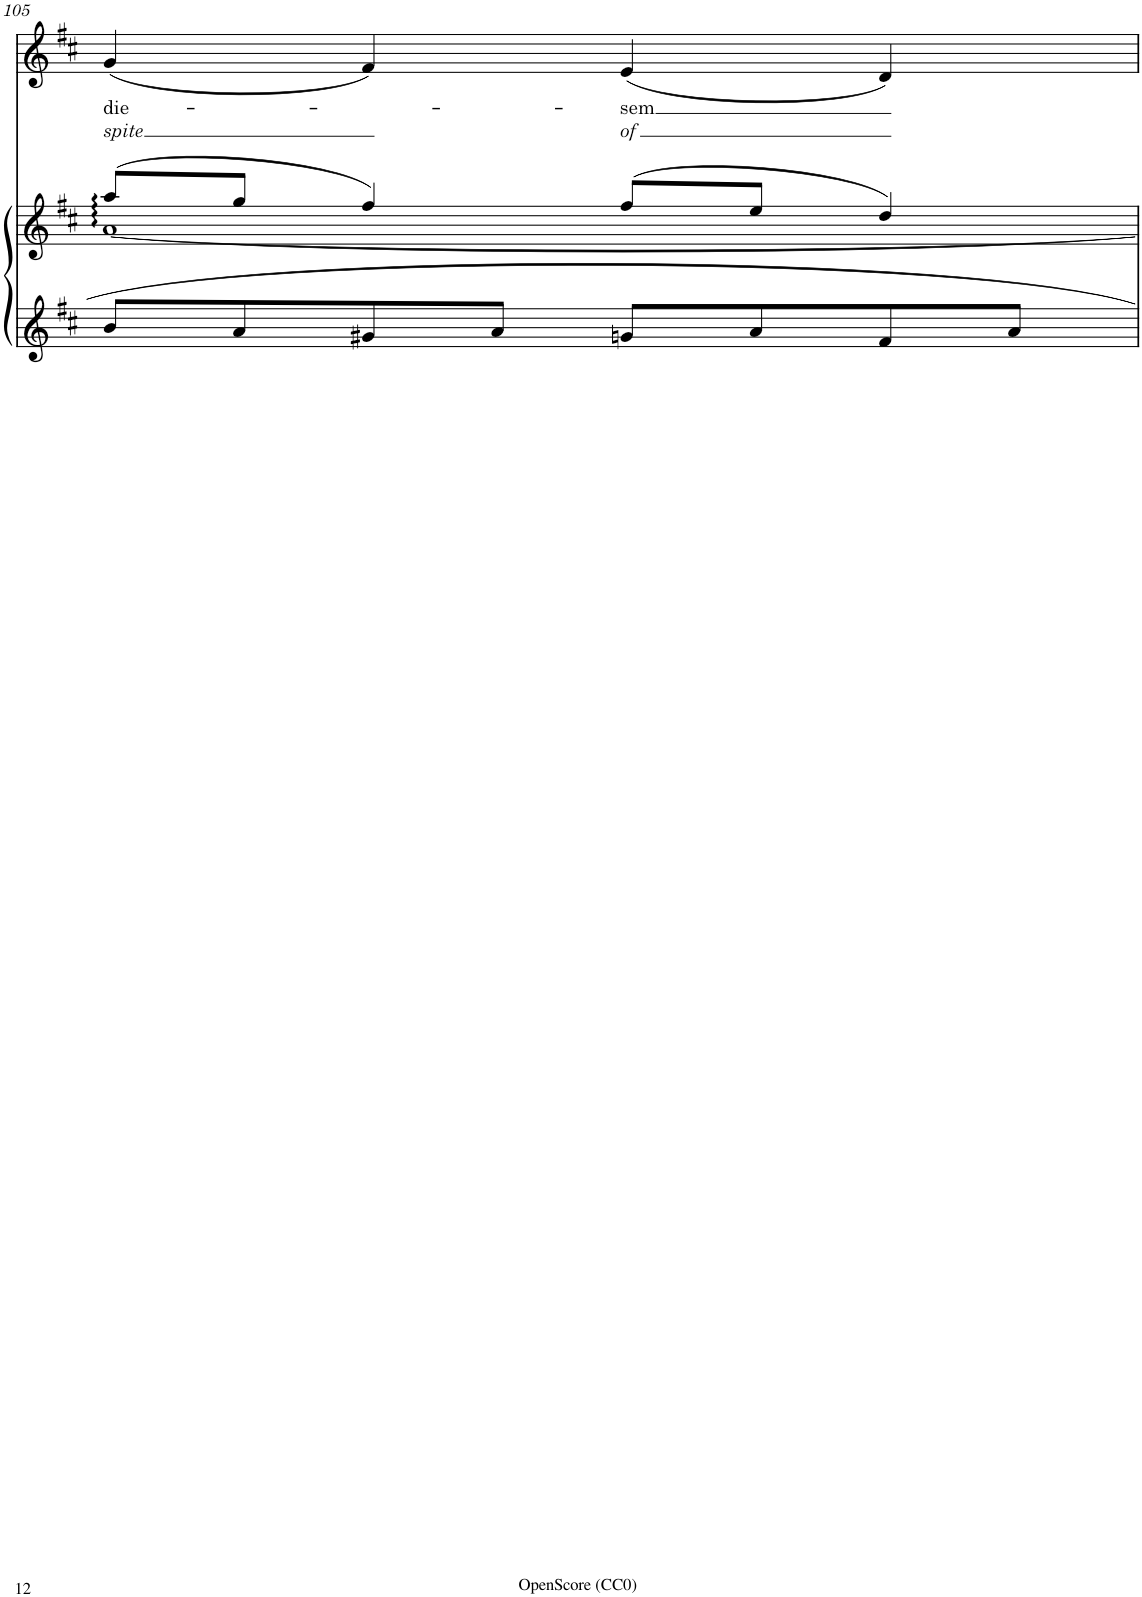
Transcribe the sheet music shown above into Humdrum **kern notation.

**kern	**kern	**kern	**text	**text
*part2	*part2	*part1	*part1	*part1
*staff3	*staff2	*staff1	*staff1	*staff1
*I"Piano	*	*I"Voice	*	*
*I'Pno	*	*	*	*
!!LO:PB:g=z
*clefG2	*clefG2	*clefG2	*	*
*k[f#c#]	*k[f#c#]	*k[f#c#]	*	*
*M4/4	*M4/4	*M4/4	*	*
=105	=105	=105	=105	=105
*	*^	*	*	*
!	!	!	!	!LO:LY:b	!LO:LY:b
8b/L	(8aa/L	[1a	(4g/	die-	spite
8a/	8gg/J	.	.	.	.
8g#X/	4ff#/)	.	4f#/)	.	.
8a/J	.	.	.	.	.
!	!	!	!	!LO:LY:b	!LO:LY:b
8gn/L	(8ff#/L	.	(4e/	-sem	of
8a/	8ee/J	.	.	.	.
8f#/	4dd/)	.	4d/)	.	.
8a/J	.	.	.	.	.
*	*v	*v	*	*	*
=	=	=	=	=
*-	*-	*-	*-	*-
